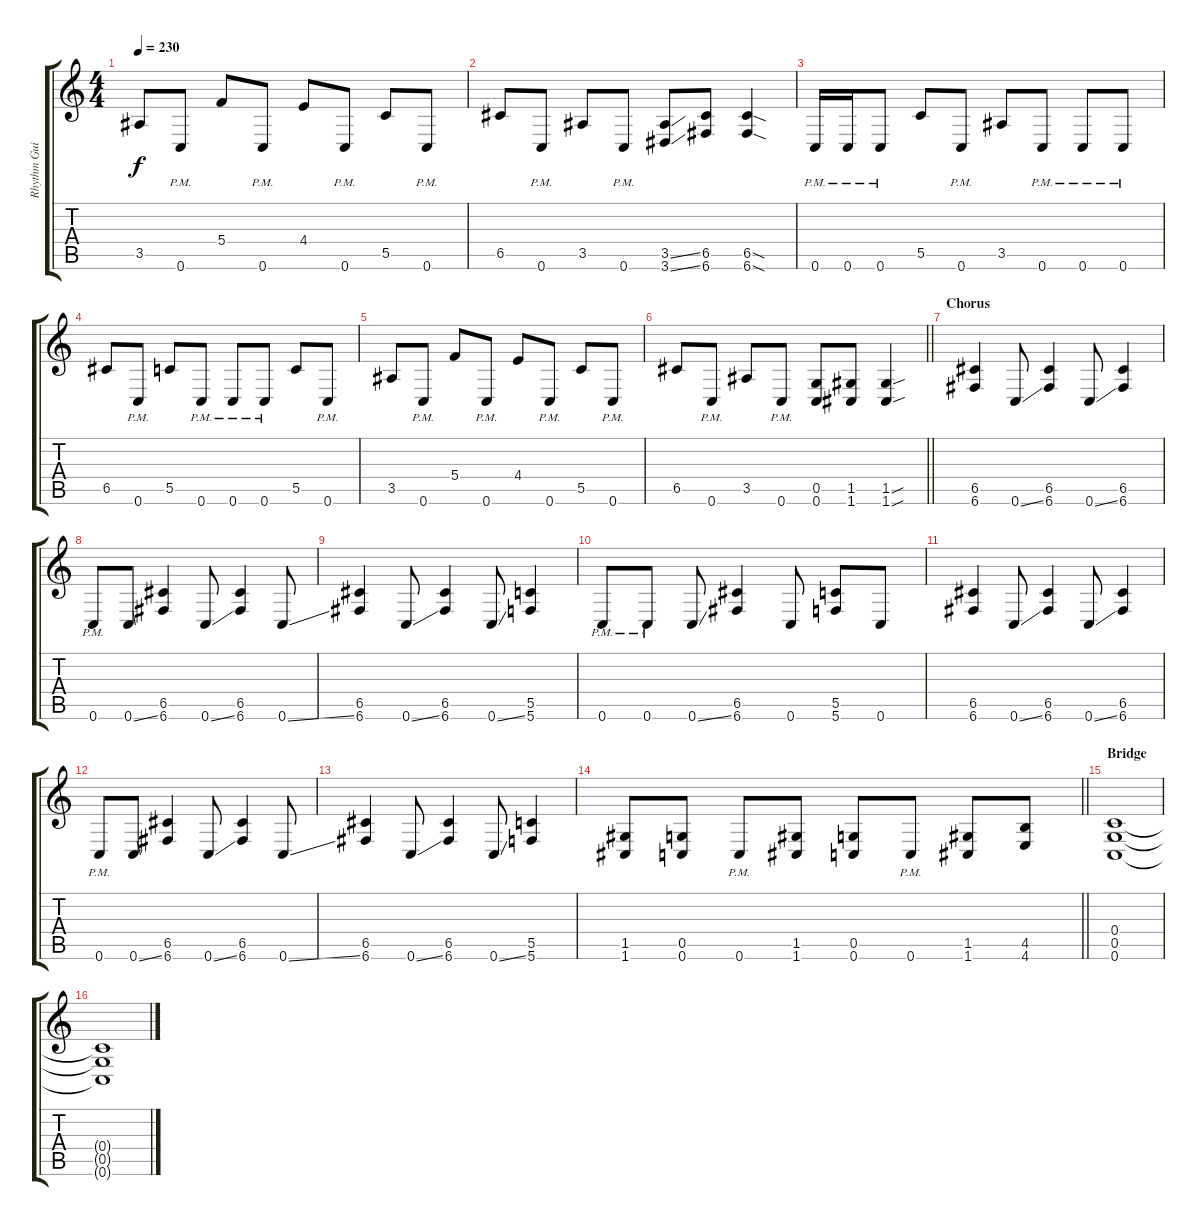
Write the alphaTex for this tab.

\track ("Rhythm Guitar" "Rhythm Gui") {instrument overdrivenguitar}
\staff {score tabs}
\tuning (D4 A3 F3 C3 G2 C2) {hide}
\ts (4 4)
\tempo 230
\clef g2
\ks c
3.5.8{dy f} 0.6{pm}.8 5.4.8 0.6{pm}.8 4.4.8 0.6{pm}.8 5.5.8 0.6{pm}.8 |
6.5.8 0.6{pm}.8 3.5.8 0.6{pm}.8 (3.5{ss} 3.6{ss}).8 (6.5 6.6).8 (6.5{sod} 6.6{sod}).4 |
0.6{pm}.16 0.6{pm}.16 0.6{pm}.8 5.5.8 0.6{pm}.8 3.5.8 0.6{pm}.8 0.6{pm}.8 0.6{pm}.8 |
6.5.8 0.6{pm}.8 5.5.8 0.6{pm}.8 0.6{pm}.8 0.6{pm}.8 5.5.8 0.6{pm}.8 |
3.5.8 0.6{pm}.8 5.4.8 0.6{pm}.8 4.4.8 0.6{pm}.8 5.5.8 0.6{pm}.8 |
\barLineRight lightlight
6.5.8 0.6{pm}.8 3.5.8 0.6{pm}.8 (0.5 0.6).8 (1.5 1.6).8 (1.5{sou} 1.6{sou}).4 |
\section ("" "Chorus")
(6.5 6.6).4 0.6{ss}.8 (6.5 6.6).4 0.6{ss}.8 (6.5 6.6).4 |
0.6{pm}.8 0.6{ss}.8 (6.5 6.6).4 0.6{ss}.8 (6.5 6.6).4 0.6{ss}.8 |
(6.5 6.6).4 0.6{ss}.8 (6.5 6.6).4 0.6{ss}.8 (5.5 5.6).4 |
0.6{pm}.8 0.6{pm}.8 0.6{ss}.8 (6.5 6.6).4 0.6.8 (5.5 5.6).8 0.6.8 |
(6.5 6.6).4 0.6{ss}.8 (6.5 6.6).4 0.6{ss}.8 (6.5 6.6).4 |
0.6{pm}.8 0.6{ss}.8 (6.5 6.6).4 0.6{ss}.8 (6.5 6.6).4 0.6{ss}.8 |
(6.5 6.6).4 0.6{ss}.8 (6.5 6.6).4 0.6{ss}.8 (5.5 5.6).4 |
\barLineRight lightlight
(1.5 1.6).8 (0.5 0.6).8 0.6{pm}.8 (1.5 1.6).8 (0.5 0.6).8 0.6{pm}.8 (1.5 1.6).8 (4.5 4.6).8 |
\section ("" "Bridge")
(0.4 0.5 0.6).1 |
(0.4{t} 0.5{t} 0.6{t}).1
